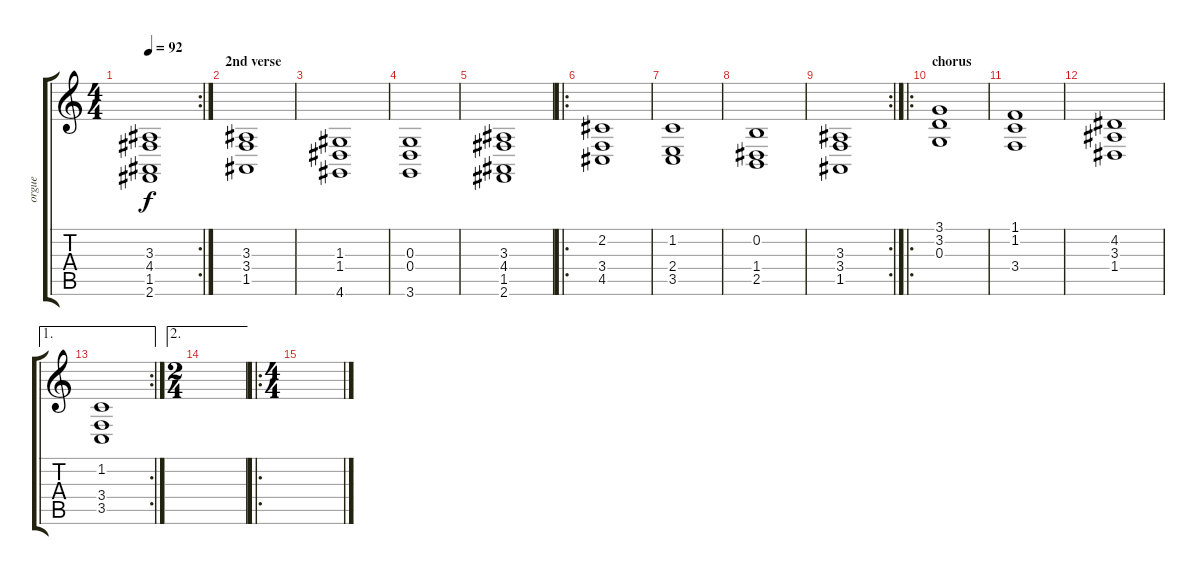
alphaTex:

\track ("orgue" "orgue") {instrument percussiveorgan}
\staff {score tabs}
\tuning (E4 B3 G3 D3 A2 E2) {hide}
\rc 2
\ts (4 4)
\tempo 92
\clef g2
\ks c
(3.3 4.4 1.5 2.6).1{dy f} |
\section ("" "2nd verse")
(3.3 3.4 1.5).1 |
(1.3 1.4 4.6).1 |
(0.3 0.4 3.6).1 |
(3.3 4.4 1.5 2.6).1 |
\ro
(2.2 3.4 4.5).1 |
(1.2 2.4 3.5).1 |
(0.2 1.4 2.5).1 |
\rc 2
(3.3 3.4 1.5).1 |
\ro
\section ("" "chorus")
(3.1 3.2 0.3).1 |
(1.1 1.2 3.4).1 |
(4.2 3.3 1.4).1 |
\ae 1
\rc 2
(1.2 3.4 3.5).1 |
\ae 2
\ts (2 4)
|
\ro
\ts (4 4)
